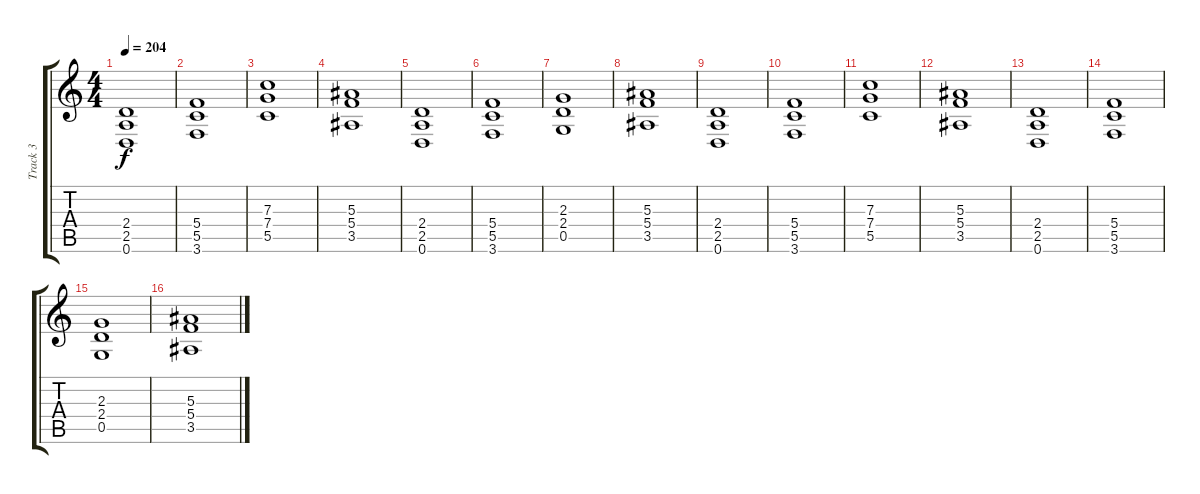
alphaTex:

\track ("Track 3" "Track 3") {instrument distortionguitar}
\staff {score tabs}
\tuning (D4 A3 F3 C3 G2 D2) {hide}
\ts (4 4)
\tempo 204
\clef g2
\ks c
(2.4 2.5 0.6).1{dy f} |
(5.4 5.5 3.6).1 |
(7.3 7.4 5.5).1 |
(5.3 5.4 3.5).1 |
(2.4 2.5 0.6).1 |
(5.4 5.5 3.6).1 |
(2.3 2.4 0.5).1 |
(5.3 5.4 3.5).1 |
(2.4 2.5 0.6).1 |
(5.4 5.5 3.6).1 |
(7.3 7.4 5.5).1 |
(5.3 5.4 3.5).1 |
(2.4 2.5 0.6).1 |
(5.4 5.5 3.6).1 |
(2.3 2.4 0.5).1 |
(5.3 5.4 3.5).1
